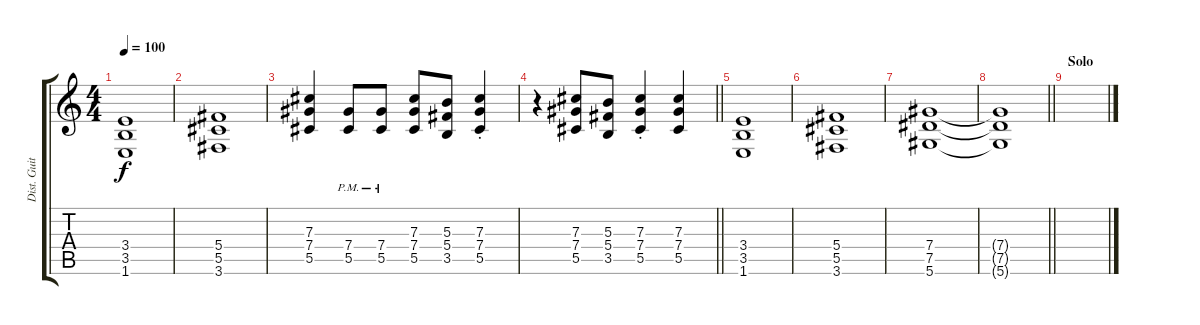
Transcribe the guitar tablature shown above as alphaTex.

\track ("Dist. Guitar" "Dist. Guit") {instrument distortionguitar}
\staff {score tabs}
\tuning (Eb4 Bb3 Gb3 Db3 Ab2 Eb2) {hide}
\ts (4 4)
\tempo 100
\clef g2
\ks c
(3.4 3.5 1.6).1{dy f} |
(5.4 5.5 3.6).1 |
(7.3 7.4 5.5).4 (7.4{pm} 5.5{pm}).8 (7.4{pm} 5.5{pm}).8 (7.3 7.4 5.5).8 (5.3 5.4 3.5).8 (7.3{st} 7.4{st} 5.5{st}).4 |
\barLineRight lightlight
r.4 (7.3 7.4 5.5).8 (5.3 5.4 3.5).8 (7.3{st} 7.4{st} 5.5{st}).4 (7.3 7.4 5.5).4 |
(3.4 3.5 1.6).1 |
(5.4 5.5 3.6).1 |
(7.4 7.5 5.6).1 |
\barLineRight lightlight
(7.4{t} 7.5{t} 5.6{t}).1{volume 0} |
\section ("" "Solo")
